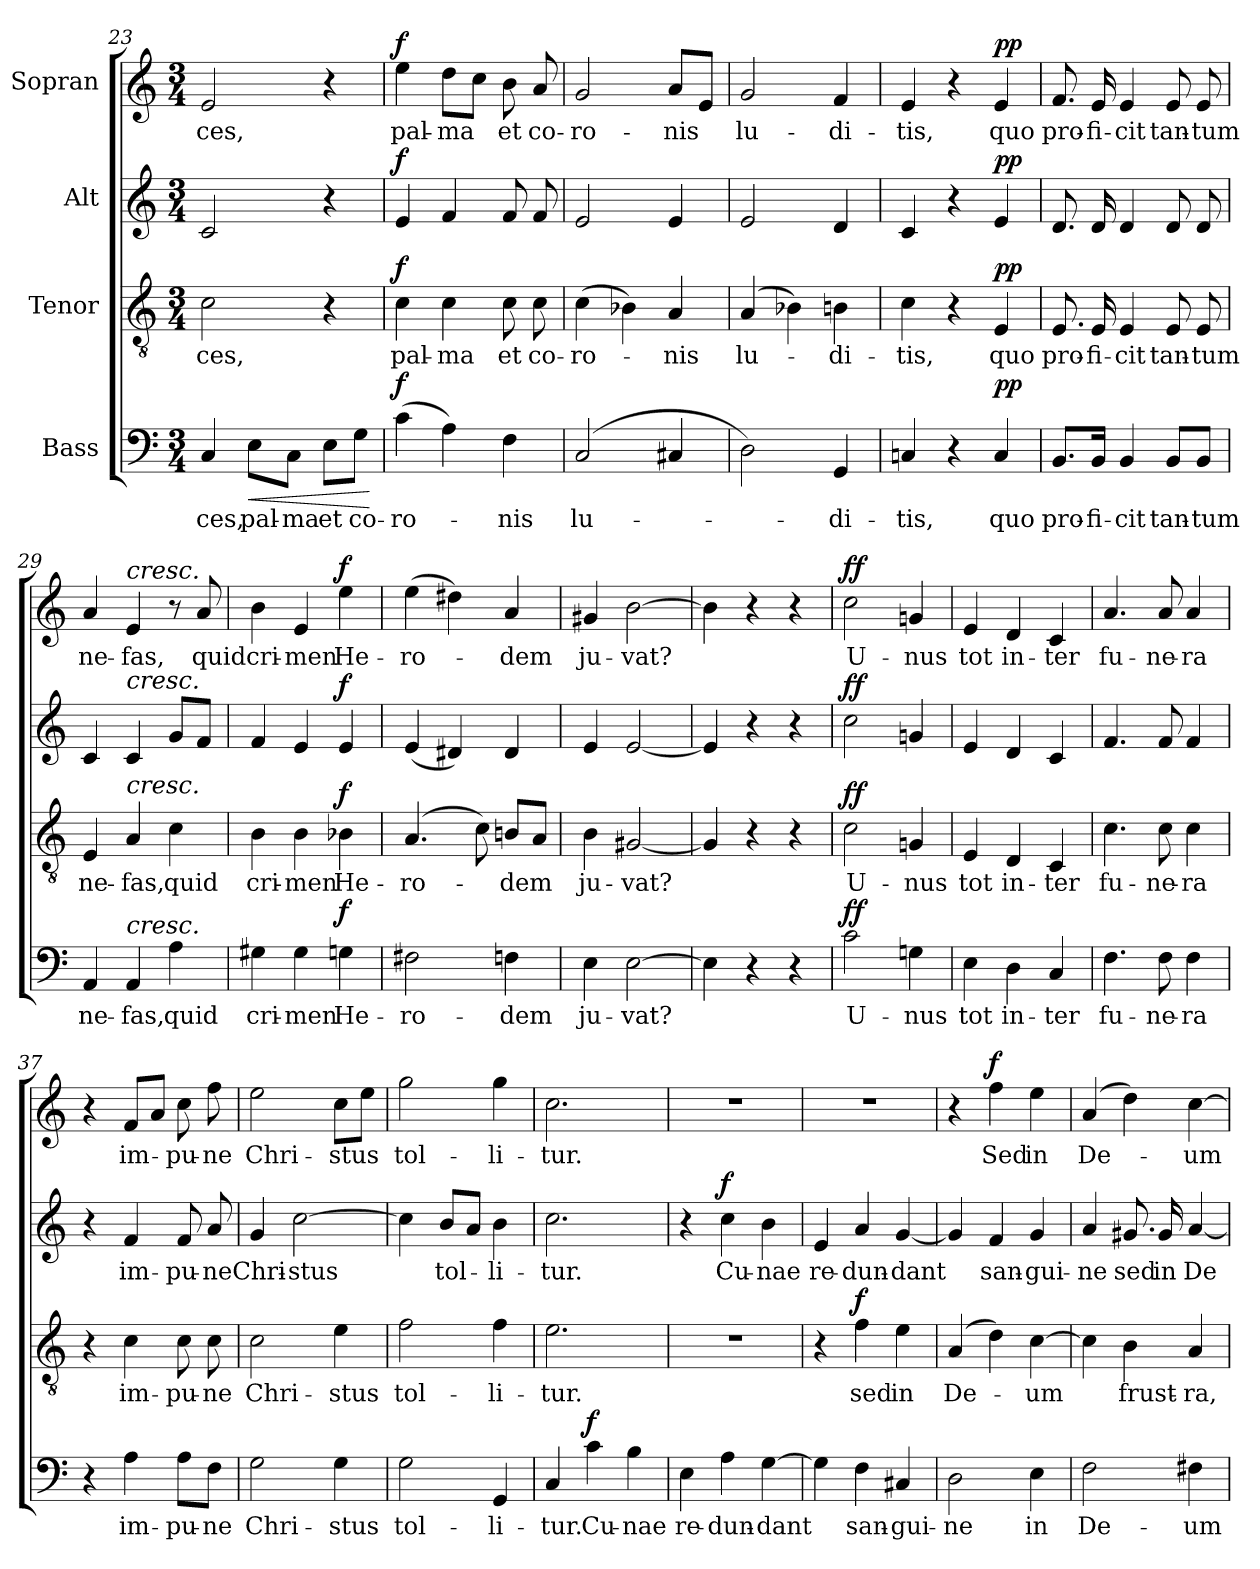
**kern	**text	**dynam	**kern	**text	**dynam	**kern	**text	**dynam	**kern	**text	**dynam
*part4	*part4	*part4	*part3	*part3	*part3	*part2	*part2	*part2	*part1	*part1	*part1
*staff4	*staff4	*staff4	*staff3	*staff3	*staff3	*staff2	*staff2	*staff2	*staff1	*staff1	*staff1
*I"Bass	*	*	*I"Tenor	*	*	*I"Alt	*	*	*I"Sopran	*	*
!!LO:LB:g=z
*clefF4	*	*	*clefGv2	*	*	*clefG2	*	*	*clefG2	*	*
*k[]	*	*	*k[]	*	*	*k[]	*	*	*k[]	*	*
*M3/4	*	*	*M3/4	*	*	*M3/4	*	*	*M3/4	*	*
=23	=23	=23	=23	=23	=23	=23	=23	=23	=23	=23	=23
4C/	-ces,	.	2c\	-ces,	.	2c/	.	.	2e/	-ces,	.
!	!	!LO:HP:b	!	!	!	!	!	!	!	!	!
8E\L	pal-	<	.	.	.	.	.	.	.	.	.
8C\J	-ma	.	.	.	.	.	.	.	.	.	.
8E\L	et	.	4r	.	.	4r	.	.	4r	.	.
8G\J	co-	.	.	.	.	.	.	.	.	.	.
.	.	[	.	.	.	.	.	.	.	.	.
=24	=24	=24	=24	=24	=24	=24	=24	=24	=24	=24	=24
!	!	!LO:DY:a	!	!	!LO:DY:a	!	!	!LO:DY:a	!	!	!LO:DY:a
(>4c\	-ro-	f	4c\	pal-	f	4e/	.	f	4ee\	pal-	f
4A\)	.	.	4c\	-ma	.	4f/	.	.	8dd\L	-ma	.
.	.	.	.	.	.	.	.	.	8cc\J	.	.
4F\	-nis	.	8c\	et	.	8f/	.	.	8b\	et	.
.	.	.	8c\	co-	.	8f/	.	.	8a/	co-	.
=25	=25	=25	=25	=25	=25	=25	=25	=25	=25	=25	=25
(>2C/	lu-	.	(>4c\	-ro-	.	2e/	.	.	2g/	-ro-	.
.	.	.	4B-X\)	.	.	.	.	.	.	.	.
4C#X/	.	.	4A/	-nis	.	4e/	.	.	8a/L	-nis	.
.	.	.	.	.	.	.	.	.	8e/J	.	.
=26	=26	=26	=26	=26	=26	=26	=26	=26	=26	=26	=26
2D\)	.	.	(>4A/	lu-	.	2e/	.	.	2g/	lu-	.
.	.	.	4B-X\)	.	.	.	.	.	.	.	.
4GG/	-di-	.	4Bn\	-di-	.	4d/	.	.	4f/	-di-	.
=27	=27	=27	=27	=27	=27	=27	=27	=27	=27	=27	=27
4Cn/	-tis,	.	4c\	-tis,	.	4c/	.	.	4e/	-tis,	.
4r	.	.	4r	.	.	4r	.	.	4r	.	.
!	!	!LO:DY:a	!	!	!LO:DY:a	!	!	!LO:DY:a	!	!	!LO:DY:a
4C/	quo	pp	4E/	quo	pp	4e/	.	pp	4e/	quo	pp
=28	=28	=28	=28	=28	=28	=28	=28	=28	=28	=28	=28
8.BB/L	pro-	.	8.E/	pro-	.	8.d/	.	.	8.f/	pro-	.
16BB/Jk	-fi-	.	16E/	-fi-	.	16d/	.	.	16e/	-fi-	.
4BB/	-cit	.	4E/	-cit	.	4d/	.	.	4e/	-cit	.
8BB/L	tan-	.	8E/	tan-	.	8d/	.	.	8e/	tan-	.
8BB/J	-tum	.	8E/	-tum	.	8d/	.	.	8e/	-tum	.
!!LO:PB:g=z
=29	=29	=29	=29	=29	=29	=29	=29	=29	=29	=29	=29
4AA/	ne-	.	4E/	ne-	.	4c/	.	.	4a/	ne-	.
!	!	!	!	!	!	!	!	!	!LO:TX:a:i:t=cresc.	!	!
!	!	!	!	!	!	!LO:TX:a:i:t=cresc.	!	!	!	!	!
!	!	!	!LO:TX:a:i:t=cresc.	!	!	!	!	!	!	!	!
!LO:TX:a:i:t=cresc.	!	!	!	!	!	!	!	!	!	!	!
4AA/	-fas,	.	4A/	-fas,	.	4c/	.	.	4e/	-fas,	.
4A\	quid	.	4c\	quid	.	8g/L	.	.	8r	.	.
.	.	.	.	.	.	8f/J	.	.	8a/	quid	.
=30	=30	=30	=30	=30	=30	=30	=30	=30	=30	=30	=30
4G#X\	cri-	.	4B\	cri-	.	4f/	.	.	4b\	cri-	.
4G#\	-men	.	4B\	-men	.	4e/	.	.	4e/	-men	.
!	!	!LO:DY:a	!	!	!LO:DY:a	!	!	!LO:DY:a	!	!	!LO:DY:a
4Gn\	He-	f	4B-X\	He-	f	4e/	.	f	4ee\	He-	f
=31	=31	=31	=31	=31	=31	=31	=31	=31	=31	=31	=31
2F#X\	-ro-	.	(>4.A/	-ro-	.	(4e/	.	.	(>4ee\	-ro-	.
.	.	.	.	.	.	4d#X/)	.	.	4dd#X\)	.	.
.	.	.	8c\)	.	.	.	.	.	.	.	.
4Fn\	-dem	.	8Bn/L	-dem	.	4d#/	.	.	4a/	-dem	.
.	.	.	8A/J	.	.	.	.	.	.	.	.
=32	=32	=32	=32	=32	=32	=32	=32	=32	=32	=32	=32
4E\	ju-	.	4B\	ju-	.	4e/	.	.	4g#X/	ju-	.
[2E\	-vat?	.	[2G#X/	-vat?	.	[2e/	.	.	[2b\	-vat?	.
=33	=33	=33	=33	=33	=33	=33	=33	=33	=33	=33	=33
4E\]	.	.	4G#/]	.	.	4e/]	.	.	4b\]	.	.
4r	.	.	4r	.	.	4r	.	.	4r	.	.
4r	.	.	4r	.	.	4r	.	.	4r	.	.
=34	=34	=34	=34	=34	=34	=34	=34	=34	=34	=34	=34
!	!	!LO:DY:a	!	!	!LO:DY:a	!	!	!LO:DY:a	!	!	!LO:DY:a
2c\	U-	ff	2c\	U-	ff	2cc\	.	ff	2cc\	U-	ff
4Gn\	-nus	.	4Gn/	-nus	.	4gn/	.	.	4gn/	-nus	.
=35	=35	=35	=35	=35	=35	=35	=35	=35	=35	=35	=35
4E\	tot	.	4E/	tot	.	4e/	.	.	4e/	tot	.
4D\	in-	.	4D/	in-	.	4d/	.	.	4d/	in-	.
4C/	-ter	.	4C/	-ter	.	4c/	.	.	4c/	-ter	.
=36	=36	=36	=36	=36	=36	=36	=36	=36	=36	=36	=36
4.F\	fu-	.	4.c\	fu-	.	4.f/	.	.	4.a/	fu-	.
8F\	-ne-	.	8c\	-ne-	.	8f/	.	.	8a/	-ne-	.
4F\	-ra	.	4c\	-ra	.	4f/	.	.	4a/	-ra	.
!!LO:LB:g=z
=37	=37	=37	=37	=37	=37	=37	=37	=37	=37	=37	=37
4r	.	.	4r	.	.	4r	.	.	4r	.	.
4A\	im-	.	4c\	im-	.	4f/	im-	.	8f/L	im-	.
.	.	.	.	.	.	.	.	.	8a/J	.	.
8A\L	-pu-	.	8c\	-pu-	.	8f/	-pu-	.	8cc\	-pu-	.
8F\J	-ne	.	8c\	-ne	.	8a/	-ne	.	8ff\	-ne	.
=38	=38	=38	=38	=38	=38	=38	=38	=38	=38	=38	=38
2G\	Chri-	.	2c\	Chri-	.	4g/	Chri-	.	2ee\	Chri-	.
.	.	.	.	.	.	[2cc\	-stus	.	.	.	.
4G\	-stus	.	4e\	-stus	.	.	.	.	8cc\L	-stus	.
.	.	.	.	.	.	.	.	.	8ee\J	.	.
=39	=39	=39	=39	=39	=39	=39	=39	=39	=39	=39	=39
2G\	tol-	.	2f\	tol-	.	4cc\]	.	.	2gg\	tol-	.
.	.	.	.	.	.	8b/L	tol-	.	.	.	.
.	.	.	.	.	.	8a/J	.	.	.	.	.
4GG/	-li-	.	4f\	-li-	.	4b\	-li-	.	4gg\	-li-	.
=40	=40	=40	=40	=40	=40	=40	=40	=40	=40	=40	=40
4C/	-tur.	.	2.e\	-tur.	.	2.cc\	-tur.	.	2.cc\	-tur.	.
!	!	!LO:DY:a	!	!	!	!	!	!	!	!	!
4c\	Cu-	f	.	.	.	.	.	.	.	.	.
4B\	-nae	.	.	.	.	.	.	.	.	.	.
=41	=41	=41	=41	=41	=41	=41	=41	=41	=41	=41	=41
4E\	re-	.	2.r	.	.	4r	.	.	2.r	.	.
!	!	!	!	!	!	!	!	!LO:DY:a	!	!	!
4A\	-dun-	.	.	.	.	4cc\	Cu-	f	.	.	.
[4G\	-dant	.	.	.	.	4b\	-nae	.	.	.	.
=42	=42	=42	=42	=42	=42	=42	=42	=42	=42	=42	=42
4G\]	.	.	4r	.	.	4e/	re-	.	2.r	.	.
!	!	!	!	!	!LO:DY:a	!	!	!	!	!	!
4F\	san-	.	4f\	sed	f	4a/	-dun-	.	.	.	.
4C#X/	-gui-	.	4e\	in	.	[4g/	-dant	.	.	.	.
=43	=43	=43	=43	=43	=43	=43	=43	=43	=43	=43	=43
2D\	-ne	.	(>4A/	De-	.	4g/]	.	.	4r	.	.
!	!	!	!	!	!	!	!	!	!	!	!LO:DY:a
.	.	.	4d\)	.	.	4f/	san-	.	4ff\	Sed	f
4E\	in	.	[4c\	-um	.	4g/	-gui-	.	4ee\	in	.
!!LO:LB:g=z
=44	=44	=44	=44	=44	=44	=44	=44	=44	=44	=44	=44
2F\	De-	.	4c\]	.	.	4a/	-ne	.	(>4a/	De-	.
.	.	.	4B\	frust-	.	8.g#X/	sed	.	4dd\)	.	.
.	.	.	.	.	.	16g#/	in	.	.	.	.
4F#X\	-um	.	4A/	-ra,	.	[4a/	De-	.	[4cc\	-um	.
=	=	=	=	=	=	=	=	=	=	=	=
*-	*-	*-	*-	*-	*-	*-	*-	*-	*-	*-	*-
